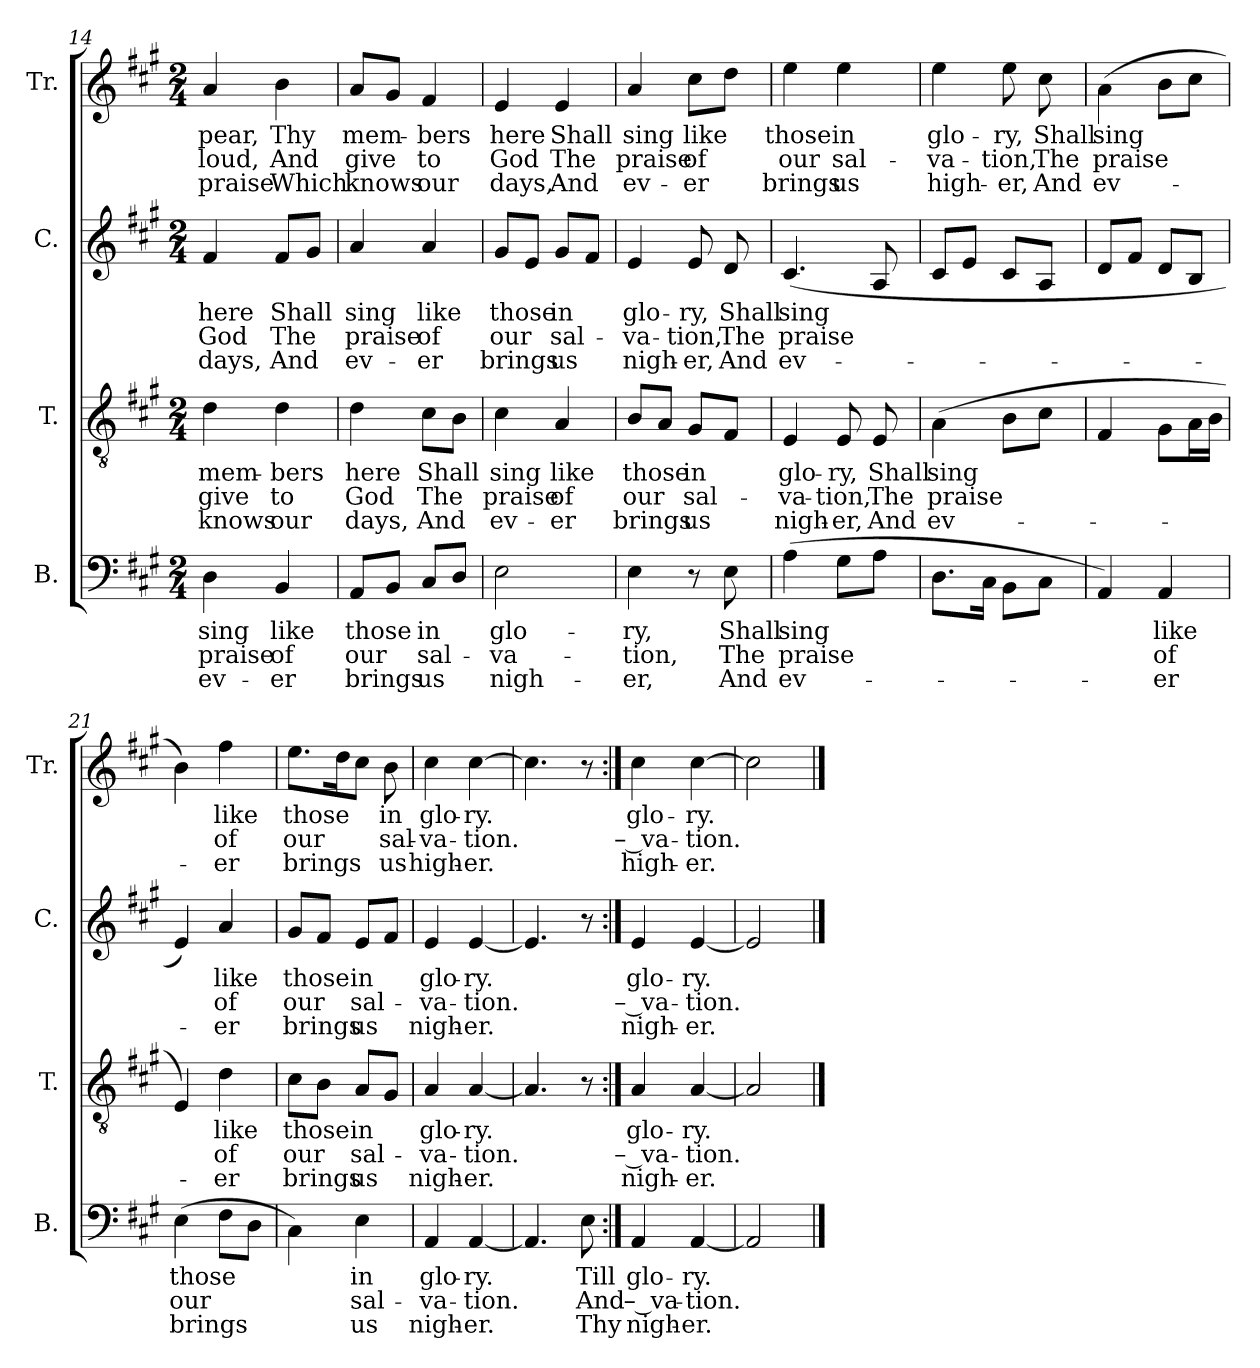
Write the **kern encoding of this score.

**kern	**text	**text	**text	**kern	**text	**text	**text	**kern	**text	**text	**text	**kern	**text	**text	**text
*part4	*part4	*part4	*part4	*part3	*part3	*part3	*part3	*part2	*part2	*part2	*part2	*part1	*part1	*part1	*part1
*staff4	*staff4	*staff4	*staff4	*staff3	*staff3	*staff3	*staff3	*staff2	*staff2	*staff2	*staff2	*staff1	*staff1	*staff1	*staff1
*I"B.	*	*	*	*I"T.	*	*	*	*I"C.	*	*	*	*I"Tr.	*	*	*
*I'B.	*	*	*	*I'T.	*	*	*	*I'C.	*	*	*	*I'Tr.	*	*	*
*clefF4	*	*	*	*clefGv2	*	*	*	*clefG2	*	*	*	*clefG2	*	*	*
*k[f#c#g#]	*	*	*	*k[f#c#g#]	*	*	*	*k[f#c#g#]	*	*	*	*k[f#c#g#]	*	*	*
*M2/4	*	*	*	*M2/4	*	*	*	*M2/4	*	*	*	*M2/4	*	*	*
=14	=14	=14	=14	=14	=14	=14	=14	=14	=14	=14	=14	=14	=14	=14	=14
4D\	sing	praise	ev-	4d\	mem-	give	knows	4f#/	here	God	days,	4a/	-pear,	-loud,	praise
4BB/	like	of	-er	4d\	-bers	to	our	8f#/L	Shall	The	And	4b\	Thy	And	Which
.	.	.	.	.	.	.	.	8g#/J	.	.	.	.	.	.	.
=15	=15	=15	=15	=15	=15	=15	=15	=15	=15	=15	=15	=15	=15	=15	=15
8AA/L	those	our	brings	4d\	here	God	days,	4a/	sing	praise	ev-	8a/L	mem-	give	knows
8BB/J	.	.	.	.	.	.	.	.	.	.	.	8g#/J	.	.	.
8C#/L	in	sal-	us	8c#\L	Shall	The	And	4a/	like	of	-er	4f#/	-bers	to	our
8D/J	.	.	.	8B\J	.	.	.	.	.	.	.	.	.	.	.
=16	=16	=16	=16	=16	=16	=16	=16	=16	=16	=16	=16	=16	=16	=16	=16
2E\	glo-	-va-	nigh-	4c#\	sing	praise	ev-	8g#/L	those	our	brings	4e/	here	God	days,
.	.	.	.	.	.	.	.	8e/J	.	.	.	.	.	.	.
.	.	.	.	4A/	like	of	-er	8g#/L	in	sal-	us	4e/	Shall	The	And
.	.	.	.	.	.	.	.	8f#/J	.	.	.	.	.	.	.
=17	=17	=17	=17	=17	=17	=17	=17	=17	=17	=17	=17	=17	=17	=17	=17
4E\	-ry,	-tion,	-er,	8B/L	those	our	brings	4e/	glo-	-va-	nigh-	4a/	sing	praise	ev-
.	.	.	.	8A/J	.	.	.	.	.	.	.	.	.	.	.
8r	.	.	.	8G#/L	in	sal-	us	8e/	-ry,	-tion,	-er,	8cc#\L	like	of	-er
8E\	Shall	The	And	8F#/J	.	.	.	8d/	Shall	The	And	8dd\J	.	.	.
!!LO:LB:g=z
=18	=18	=18	=18	=18	=18	=18	=18	=18	=18	=18	=18	=18	=18	=18	=18
(4A\	sing	praise	ev-	4E/	glo-	-va-	nigh-	(>4.c#/	sing	praise	ev-	4ee\	those	our	brings
8G#\L	.	.	.	8E/	-ry,	-tion,	-er,	.	.	.	.	4ee\	in	sal-	us
8A\J	.	.	.	8E/	Shall	The	And	8A/	.	.	.	.	.	.	.
=19	=19	=19	=19	=19	=19	=19	=19	=19	=19	=19	=19	=19	=19	=19	=19
8.D\L	.	.	.	(4A\	sing	praise	ev-	8c#/L	.	.	.	4ee\	glo-	-va-	high-
.	.	.	.	.	.	.	.	8e/J	.	.	.	.	.	.	.
16C#\Jk	.	.	.	.	.	.	.	.	.	.	.	.	.	.	.
8BB\L	.	.	.	8B\L	.	.	.	8c#/L	.	.	.	8ee\	-ry,	-tion,	-er,
8C#\J	.	.	.	8c#\J	.	.	.	8A/J	.	.	.	8cc#\	Shall	The	And
=20	=20	=20	=20	=20	=20	=20	=20	=20	=20	=20	=20	=20	=20	=20	=20
4AA/)	.	.	.	4F#/	.	.	.	8d/L	.	.	.	(4a\	sing	praise	ev-
.	.	.	.	.	.	.	.	8f#/J	.	.	.	.	.	.	.
4AA/	like	of	-er	8G#\L	.	.	.	8d/L	.	.	.	8b\L	.	.	.
.	.	.	.	16A\L	.	.	.	8B/J	.	.	.	8cc#\J	.	.	.
.	.	.	.	16B\JJ	.	.	.	.	.	.	.	.	.	.	.
=21	=21	=21	=21	=21	=21	=21	=21	=21	=21	=21	=21	=21	=21	=21	=21
(4E\	those	our	brings	4E/)	.	.	.	4e/)	.	.	.	4b\)	.	.	.
8F#\L	.	.	.	4d\	like	of	-er	4a/	like	of	-er	4ff#\	like	of	-er
8D\J	.	.	.	.	.	.	.	.	.	.	.	.	.	.	.
=22	=22	=22	=22	=22	=22	=22	=22	=22	=22	=22	=22	=22	=22	=22	=22
4C#\)	.	.	.	8c#\L	those	our	brings	8g#/L	those	our	brings	8.ee\L	those	our	brings
.	.	.	.	8B\J	.	.	.	8f#/J	.	.	.	.	.	.	.
.	.	.	.	.	.	.	.	.	.	.	.	16dd\K	.	.	.
4E\	in	sal-	us	8A/L	in	sal-	us	8e/L	in	sal-	us	8cc#\J	.	.	.
.	.	.	.	8G#/J	.	.	.	8f#/J	.	.	.	8b\	in	sal-	us
=23	=23	=23	=23	=23	=23	=23	=23	=23	=23	=23	=23	=23	=23	=23	=23
4AA/	glo-	-va-	nigh-	4A/	glo-	-va-	nigh-	4e/	glo-	-va-	nigh-	4cc#\	glo-	-va-	high-
[4AA/	-ry.	-tion.	-er.	[4A/	-ry.	-tion.	-er.	[4e/	-ry.	-tion.	-er.	[4cc#\	-ry.	-tion.	-er.
=24	=24	=24	=24	=24	=24	=24	=24	=24	=24	=24	=24	=24	=24	=24	=24
4.AA/]	.	.	.	4.A/]	.	.	.	4.e/]	.	.	.	4.cc#\]	.	.	.
8E\	Till	And	Thy	8r	.	.	.	8r	.	.	.	8r	.	.	.
=25:|!	=25:|!	=25:|!	=25:|!	=25:|!	=25:|!	=25:|!	=25:|!	=25:|!	=25:|!	=25:|!	=25:|!	=25:|!	=25:|!	=25:|!	=25:|!
4AA/	glo-	– va-	nigh-	4A/	glo-	– va-	nigh-	4e/	glo-	– va-	nigh-	4cc#\	glo-	– va-	high-
[4AA/	-ry.	-tion.	-er.	[4A/	-ry.	-tion.	-er.	[4e/	-ry.	-tion.	-er.	[4cc#\	-ry.	-tion.	-er.
=26	=26	=26	=26	=26	=26	=26	=26	=26	=26	=26	=26	=26	=26	=26	=26
2AA/]	.	.	.	2A/]	.	.	.	2e/]	.	.	.	2cc#\]	.	.	.
==	==	==	==	==	==	==	==	==	==	==	==	==	==	==	==
*-	*-	*-	*-	*-	*-	*-	*-	*-	*-	*-	*-	*-	*-	*-	*-
